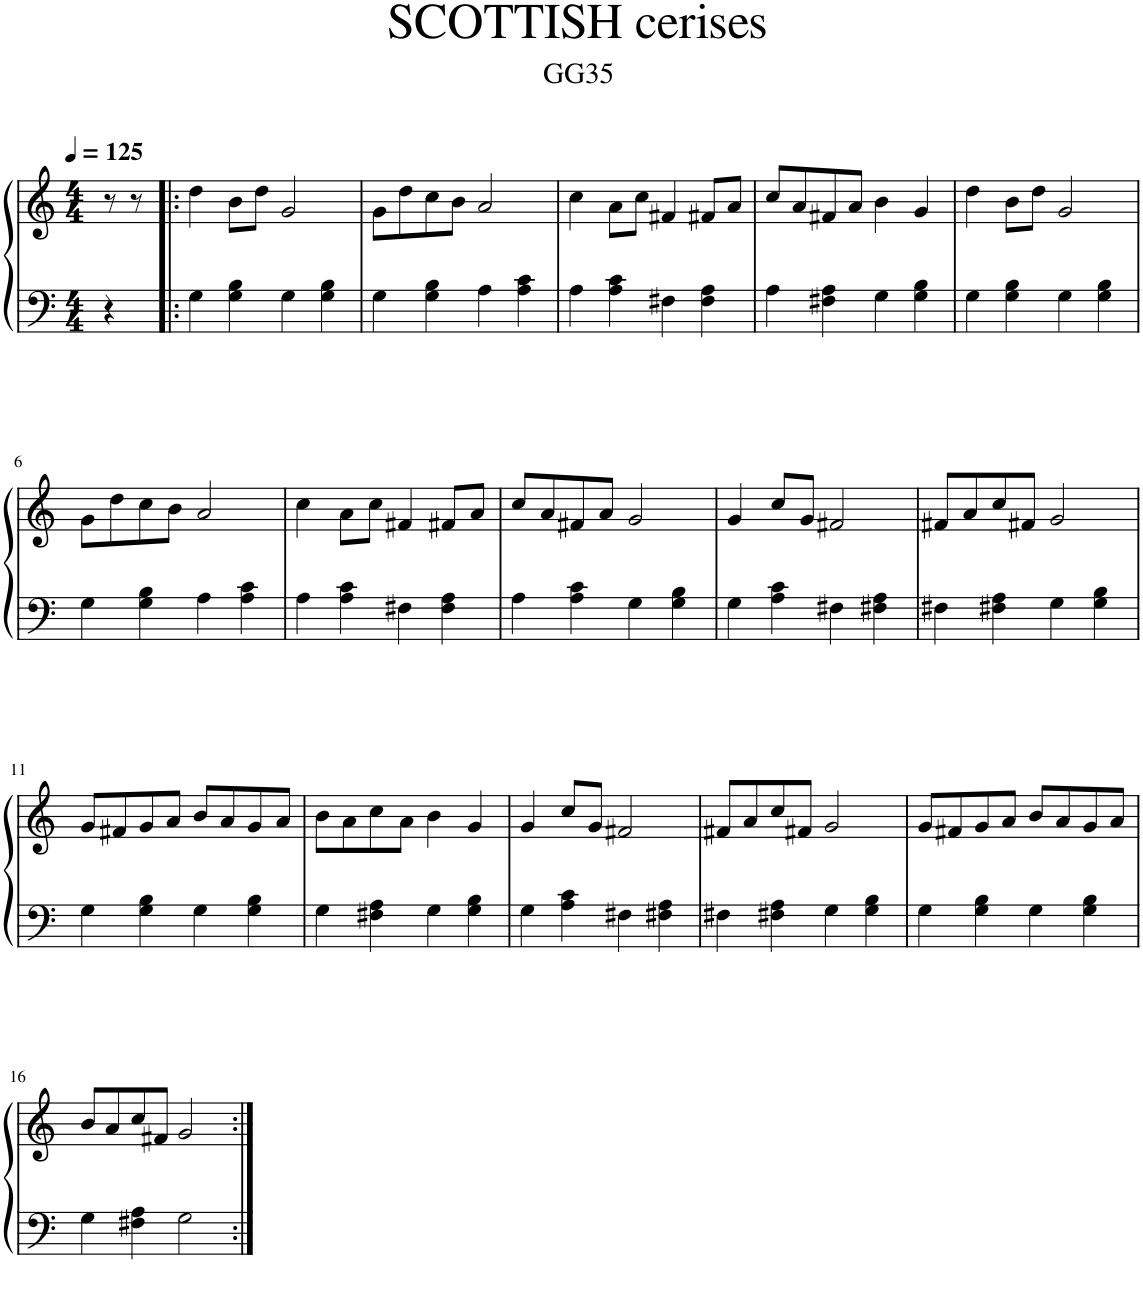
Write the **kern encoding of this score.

**kern	**kern
*part1	*part1
*staff2	*staff1
*I"Piano	*
*I'Pia.	*
*clefF4	*clefG2
*k[]	*k[]
*M4/4	*M4/4
*MM125	*MM125
=	=
4r	8r
.	8r
=1!|:	=1!|:
4G\	4dd\
4G\ 4B\	8b\L
.	8dd\J
4G\	2g/
4G\ 4B\	.
=2	=2
4G\	8g\L
.	8dd\
4G\ 4B\	8cc\
.	8b\J
4A\	2a/
4A\ 4c\	.
=3	=3
4A\	4cc\
4A\ 4c\	8a\L
.	8cc\J
4F#X\	4f#X/
4F#\ 4A\	8f#X/L
.	8a/J
=4	=4
4A\	8cc/L
.	8a/
4F#X\ 4A\	8f#X/
.	8a/J
4G\	4b\
4G\ 4B\	4g/
=5	=5
4G\	4dd\
4G\ 4B\	8b\L
.	8dd\J
4G\	2g/
4G\ 4B\	.
!!LO:LB:g=z
=6	=6
4G\	8g\L
.	8dd\
4G\ 4B\	8cc\
.	8b\J
4A\	2a/
4A\ 4c\	.
=7	=7
4A\	4cc\
4A\ 4c\	8a\L
.	8cc\J
4F#X\	4f#X/
4F#\ 4A\	8f#X/L
.	8a/J
=8	=8
4A\	8cc/L
.	8a/
4A\ 4c\	8f#X/
.	8a/J
4G\	2g/
4G\ 4B\	.
=9	=9
4G\	4g/
4A\ 4c\	8cc/L
.	8g/J
4F#X\	2f#X/
4F#X\ 4A\	.
=10	=10
4F#X\	8f#X/L
.	8a/
4F#X\ 4A\	8cc/
.	8f#X/J
4G\	2g/
4G\ 4B\	.
!!LO:LB:g=z
=11	=11
4G\	8g/L
.	8f#X/
4G\ 4B\	8g/
.	8a/J
4G\	8b/L
.	8a/
4G\ 4B\	8g/
.	8a/J
=12	=12
4G\	8b\L
.	8a\
4F#X\ 4A\	8cc\
.	8a\J
4G\	4b\
4G\ 4B\	4g/
=13	=13
4G\	4g/
4A\ 4c\	8cc/L
.	8g/J
4F#X\	2f#X/
4F#X\ 4A\	.
=14	=14
4F#X\	8f#X/L
.	8a/
4F#X\ 4A\	8cc/
.	8f#X/J
4G\	2g/
4G\ 4B\	.
=15	=15
4G\	8g/L
.	8f#X/
4G\ 4B\	8g/
.	8a/J
4G\	8b/L
.	8a/
4G\ 4B\	8g/
.	8a/J
!!LO:LB:g=z
=16	=16
4G\	8b/L
.	8a/
4F#X\ 4A\	8cc/
.	8f#X/J
2G\	2g/
=:|!	=:|!
*-	*-
